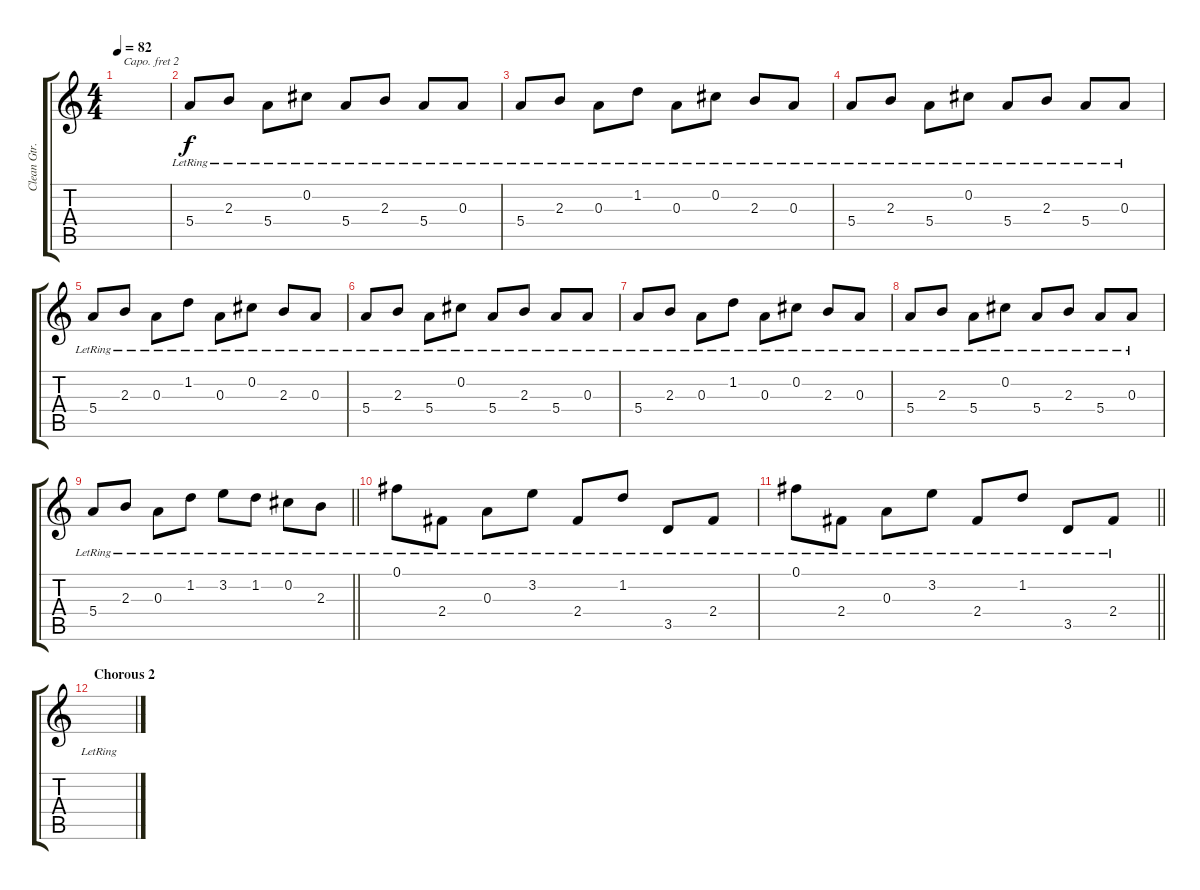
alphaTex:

\track ("Clean Gtr. " "Clean Gtr.") {instrument electricguitarclean}
\staff {score tabs}
\capo 2
\tuning (E4 B3 G3 D3 A2 E2) {hide}
\ts (4 4)
\tempo 82
\clef g2
\ks c
|
5.4{lr}.8 2.3{lr}.8 5.4{lr}.8 0.2{lr}.8 5.4{lr}.8 2.3{lr}.8 5.4{lr}.8 0.3{lr}.8 |
5.4{lr}.8 2.3{lr}.8 0.3{lr}.8 1.2{lr}.8 0.3{lr}.8 0.2{lr}.8 2.3{lr}.8 0.3{lr}.8 |
5.4{lr}.8 2.3{lr}.8 5.4{lr}.8 0.2{lr}.8 5.4{lr}.8 2.3{lr}.8 5.4{lr}.8 0.3{lr}.8 |
5.4{lr}.8 2.3{lr}.8 0.3{lr}.8 1.2{lr}.8 0.3{lr}.8 0.2{lr}.8 2.3{lr}.8 0.3{lr}.8 |
5.4{lr}.8 2.3{lr}.8 5.4{lr}.8 0.2{lr}.8 5.4{lr}.8 2.3{lr}.8 5.4{lr}.8 0.3{lr}.8 |
5.4{lr}.8 2.3{lr}.8 0.3{lr}.8 1.2{lr}.8 0.3{lr}.8 0.2{lr}.8 2.3{lr}.8 0.3{lr}.8 |
5.4{lr}.8 2.3{lr}.8 5.4{lr}.8 0.2{lr}.8 5.4{lr}.8 2.3{lr}.8 5.4{lr}.8 0.3{lr}.8 |
\barLineRight lightlight
5.4{lr}.8 2.3{lr}.8 0.3{lr}.8 1.2{lr}.8 3.2{lr}.8 1.2{lr}.8 0.2{lr}.8 2.3{lr}.8 |
\section ("" "")
0.1{lr}.8 2.4{lr}.8 0.3{lr}.8 3.2{lr}.8 2.4{lr}.8 1.2{lr}.8 3.5{lr}.8 2.4{lr}.8 |
\barLineRight lightlight
0.1{lr}.8 2.4{lr}.8 0.3{lr}.8 3.2{lr}.8 2.4{lr}.8 1.2{lr}.8 3.5{lr}.8 2.4{lr}.8 |
\section ("" "Chorous 2")
